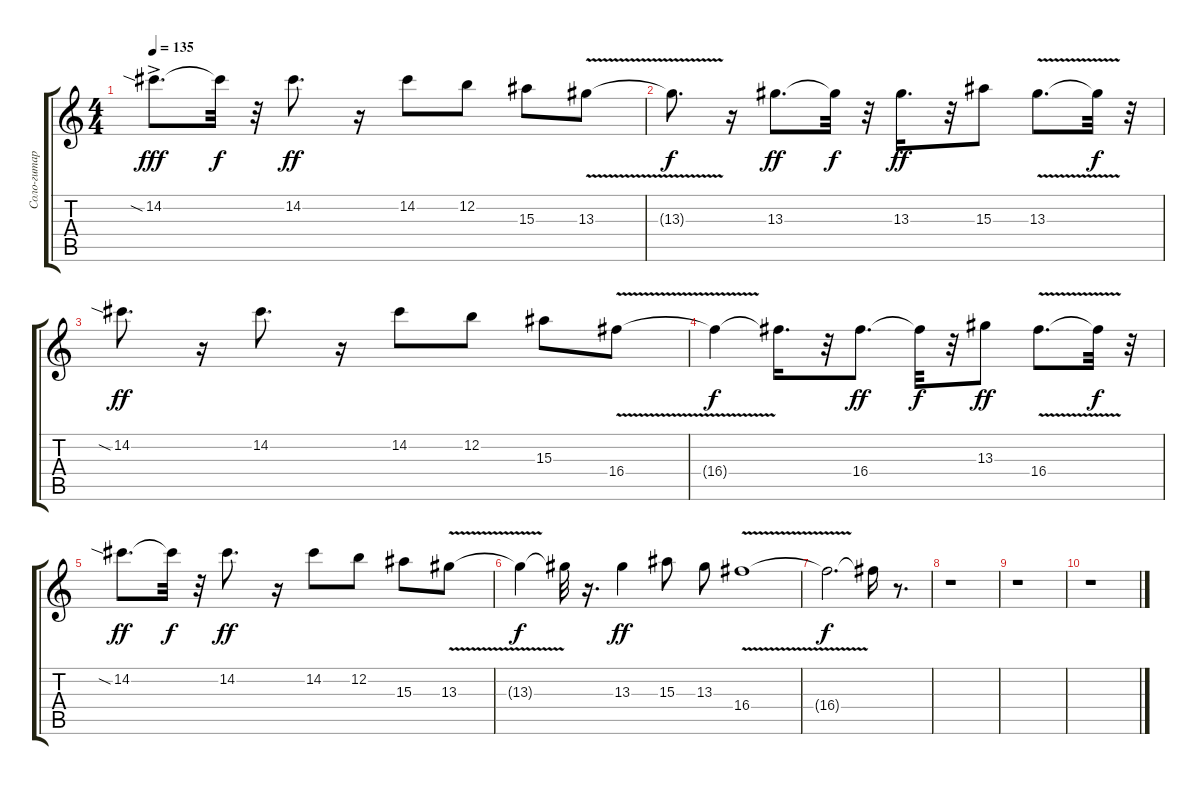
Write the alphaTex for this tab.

\track ("Соло-гитара" "Соло-гитар") {instrument overdrivenguitar}
\staff {score tabs}
\tuning (E4 B3 G3 D3 A2 E2) {hide}
\ts (4 4)
\tempo 135
\clef g2
\ks c
14.2{sia ac}.8{d dy fff} 14.2{t}.32{dy f} r.32 14.2.8{d dy ff} r.16 14.2.8 12.2.8 15.3.8 13.3{v}.8 |
13.3{t}.8{d dy f} r.16 13.3.8{d dy ff} 13.3{t}.32{dy f} r.32 13.3.16{d dy ff} r.32 15.3.8 13.3{v}.8{d} 13.3{t}.32{dy f} r.32 |
14.2{sia}.8{d dy ff} r.16 14.2.8{d} r.16 14.2.8 12.2.8 15.3.8 16.4{v}.8 |
16.4{t}.4{dy f} 16.4{t}.16{d} r.32 16.4.8{d dy ff} 16.4{t}.32{dy f} r.32 13.3.8{dy ff} 16.4{v}.8{d} 16.4{t}.32{dy f} r.32 |
14.2{sia}.8{d dy ff} 14.2{t}.32{dy f} r.32 14.2.8{d dy ff} r.16 14.2.8 12.2.8 15.3.8 13.3{v}.8 |
13.3{t}.4{dy f} 13.3{t}.32 r.16{d} 13.3.4{dy ff} 15.3.8 13.3.8 16.4{v}.1 |
16.4{t}.2{d dy f} 16.4{t}.16 r.8{d} |
r.1 |
r.1 |
r.1
